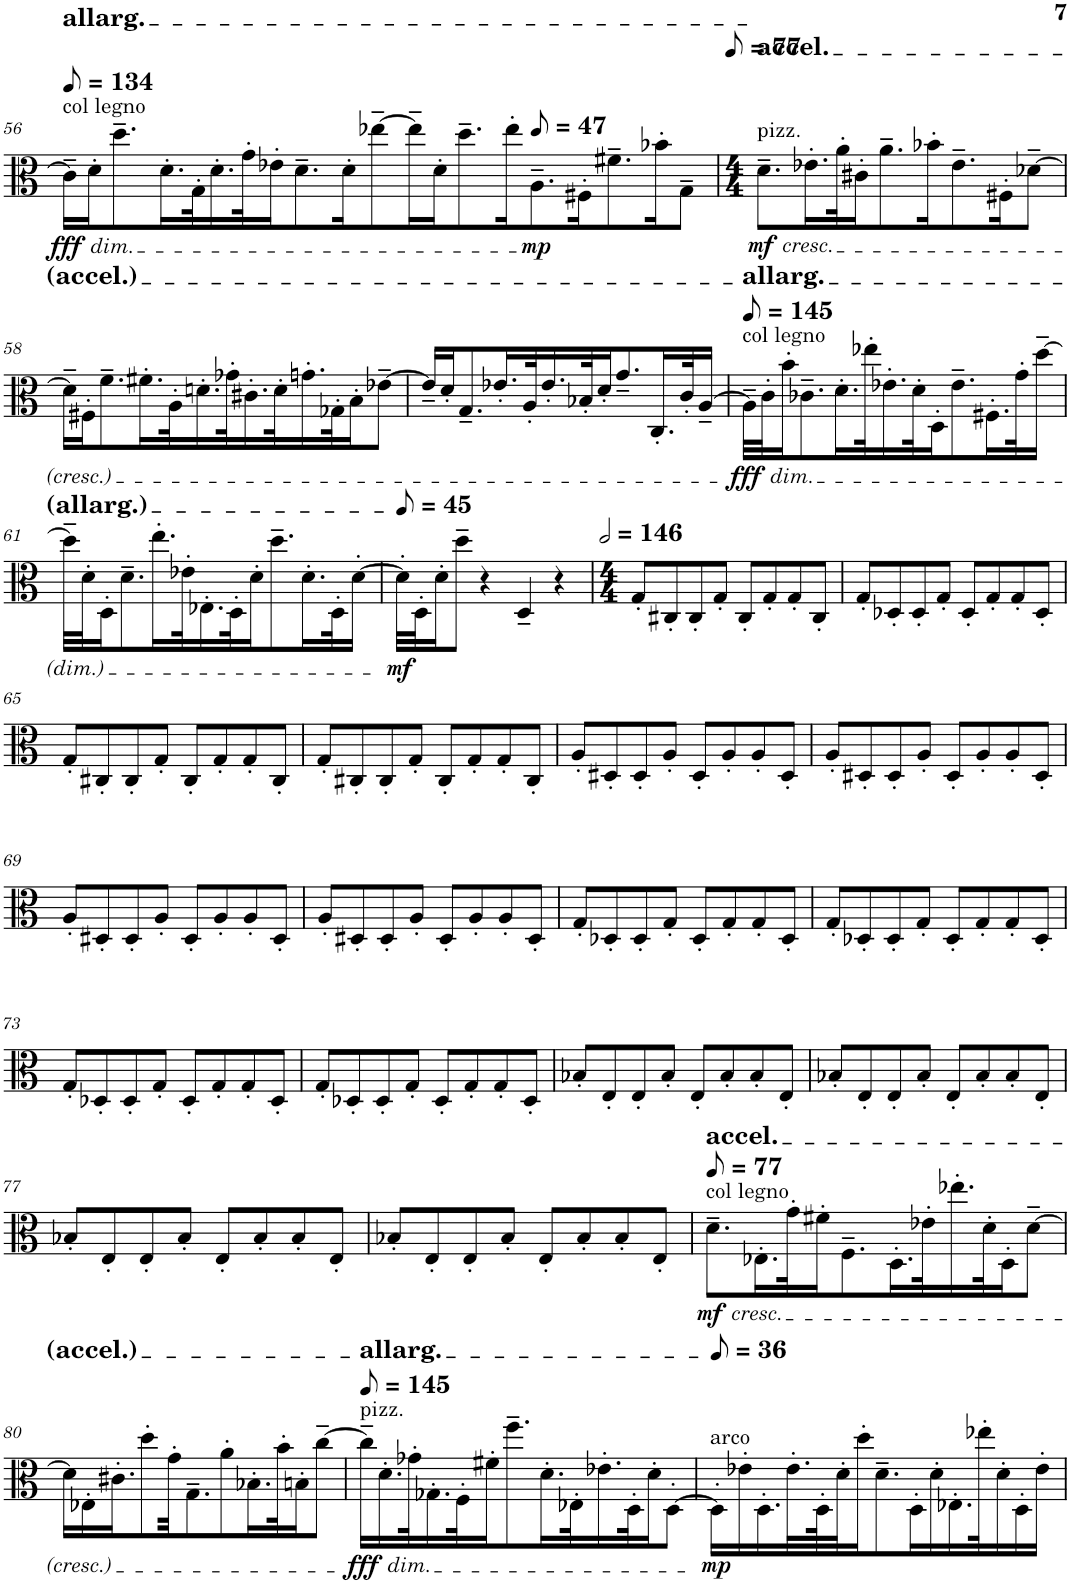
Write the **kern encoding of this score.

**kern	**dynam
*part1	*part1
*staff1	*staff1
*I"Viola	*
*I'Vla.	*
!!LO:PB:g=z
*clefC3	*
*k[]	*
*M8/4	*
*MM67	*
=56	=56
!LO:TX:a:t=col legno	!
!LO:TX:b:i:t=dim.	!
!LO:TX:a:t=allarg.	!
!	!LO:DY:b
16c~\LL]	fff
16d'\J	.
8.dd~\	.
16.d'\L	.
32G'\K	.
16.d'\	.
32g'\K	.
16e-X'\J	.
8.d~\	.
16d'\K	.
[8ee-X~\	.
16ee-~\L]	.
16d'\J	.
8.dd~\	.
16ee-'\K	.
*MM24	*
!	!LO:DY:b
8.A~\	mp
16F#X'\K	.
8.f#X~\	.
16b-X'\K	.
8G~\J	.
=57	=57
*M4/4	*
*MM39	*
!LO:TX:a:t=pizz.	!
!LO:TX:b:i:t=cresc.	!
!LO:TX:a:t=accel.	!
!	!LO:DY:b
8.d~\L	mf
16.e-X'\L	.
32a'\K	.
16c#X'\J	.
8.a~\	.
16b-X'\K	.
8.e-~\	.
16F#X'\K	.
[8d-X~\J	.
!!LO:LB:g=z
=58	=58
16d-~\LL]	.
16F#X'\J	.
8.f~\	.
16.f#X'\L	.
32A'\K	.
16.dn'\	.
32g-X'\K	.
16.c#X'\	.
32d'\K	.
16.gn'\	.
32G-X'\K	.
16B'\J	.
[8e-X~\J	.
=59	=59
16e-~/LL]	.
16d'/J	.
8.G~/	.
16.e-X'/L	.
32A'/K	.
16.e-'/	.
32B-X'/K	.
16d'/J	.
8.g~/	.
16.C'/L	.
32c'/K	.
[16A~/JJ	.
=60	=60
*MM73	*
!LO:TX:a:t=col legno	!
!LO:TX:a:t=allarg.	!
!LO:TX:b:i:t=dim.	!
!	!LO:DY:b
32A~\LLL]	fff
32c'\J	.
16b'\J	.
8.c-X~\	.
16.d'\L	.
32ee-X'\K	.
16.e-X'\	.
32d'\K	.
16D'\J	.
8.e-~\	.
16.F#X'\L	.
32g'\K	.
[16dd~\JJ	.
!!LO:LB:g=z
=61	=61
32dd~\LLL]	.
32d'\J	.
16D'\J	.
8.d~\	.
16.ee'\L	.
32e-X'\K	.
16.E-X'\	.
32D'\K	.
16d'\J	.
8.dd~\	.
16.d'\L	.
32D'\K	.
[16d'\JJ	.
=62	=62
*MM23	*
!	!LO:DY:b
32d'\LLL]	mf
32D'\J	.
16d'\J	.
8dd~\J	.
4r	.
4D~/	.
4r	.
=63	=63
*M4/4	*
*MM292	*
8G'/L	.
8C#X'/	.
8C#'/	.
8G'/J	.
8C#'/L	.
8G'/	.
8G'/	.
8C#'/J	.
=64	=64
8G'/L	.
8D-X'/	.
8D-'/	.
8G'/J	.
8D-'/L	.
8G'/	.
8G'/	.
8D-'/J	.
!!LO:LB:g=z
=65	=65
8G'/L	.
8C#X'/	.
8C#'/	.
8G'/J	.
8C#'/L	.
8G'/	.
8G'/	.
8C#'/J	.
=66	=66
8G'/L	.
8C#X'/	.
8C#'/	.
8G'/J	.
8C#'/L	.
8G'/	.
8G'/	.
8C#'/J	.
=67	=67
8A'/L	.
8D#X'/	.
8D#'/	.
8A'/J	.
8D#'/L	.
8A'/	.
8A'/	.
8D#'/J	.
=68	=68
8A'/L	.
8D#X'/	.
8D#'/	.
8A'/J	.
8D#'/L	.
8A'/	.
8A'/	.
8D#'/J	.
!!LO:LB:g=z
=69	=69
8A'/L	.
8D#X'/	.
8D#'/	.
8A'/J	.
8D#'/L	.
8A'/	.
8A'/	.
8D#'/J	.
=70	=70
8A'/L	.
8D#X'/	.
8D#'/	.
8A'/J	.
8D#'/L	.
8A'/	.
8A'/	.
8D#'/J	.
=71	=71
8G'/L	.
8D-X'/	.
8D-'/	.
8G'/J	.
8D-'/L	.
8G'/	.
8G'/	.
8D-'/J	.
=72	=72
8G'/L	.
8D-X'/	.
8D-'/	.
8G'/J	.
8D-'/L	.
8G'/	.
8G'/	.
8D-'/J	.
!!LO:LB:g=z
=73	=73
8G'/L	.
8D-X'/	.
8D-'/	.
8G'/J	.
8D-'/L	.
8G'/	.
8G'/	.
8D-'/J	.
=74	=74
8G'/L	.
8D-X'/	.
8D-'/	.
8G'/J	.
8D-'/L	.
8G'/	.
8G'/	.
8D-'/J	.
=75	=75
8B-X'/L	.
8E'/	.
8E'/	.
8B-'/J	.
8E'/L	.
8B-'/	.
8B-'/	.
8E'/J	.
=76	=76
8B-X'/L	.
8E'/	.
8E'/	.
8B-'/J	.
8E'/L	.
8B-'/	.
8B-'/	.
8E'/J	.
!!LO:LB:g=z
=77	=77
8B-X'/L	.
8E'/	.
8E'/	.
8B-'/J	.
8E'/L	.
8B-'/	.
8B-'/	.
8E'/J	.
=78	=78
8B-X'/L	.
8E'/	.
8E'/	.
8B-'/J	.
8E'/L	.
8B-'/	.
8B-'/	.
8E'/J	.
=79	=79
*MM39	*
!LO:TX:a:t=col legno	!
!LO:TX:b:i:t=cresc.	!
!LO:TX:a:t=accel.	!
!	!LO:DY:b
8.d~\L	mf
16.E-X'\L	.
32g'\K	.
16f#X'\J	.
8.F~\	.
16.D'\L	.
32e-X'\K	.
16.ee-X'\	.
32d'\K	.
16D'\J	.
[8d~\J	.
!!LO:LB:g=z
=80	=80
16d\LL]	.
16E-X'\	.
16.c#X'\J	.
8dd'\	.
32g'\KK	.
8.G~\	.
8a'\	.
16.B-X'\L	.
32b'\K	.
16Bn'\J	.
[8cc~\J	.
=81	=81
*MM73	*
!LO:TX:a:t=pizz.	!
!LO:TX:b:i:t=dim.	!
!LO:TX:a:t=allarg.	!
!	!LO:DY:b
16cc~\LL]	fff
16.d'\	.
32g-X'\K	.
16.G-X'\	.
32F'\K	.
16f#X'\J	.
8.ff~\	.
16.d'\L	.
32E-X'\K	.
16.e-X'\	.
32D'\K	.
16d'\J	.
[8D'\J	.
=82	=82
*MM18	*
!LO:TX:a:t=arco	!
!	!LO:DY:b
16D'\LL]	mp
16e-X'\	.
16.D'\	.
32.e-'\L	.
64D'\K	.
32d'\J	.
16dd'\J	.
8.d~\	.
16D'\L	.
16d'\	.
16.E-X'\	.
32ee-X'\K	.
16d'\	.
16D'\	.
16e-'\JJ	.
=	=
*-	*-
